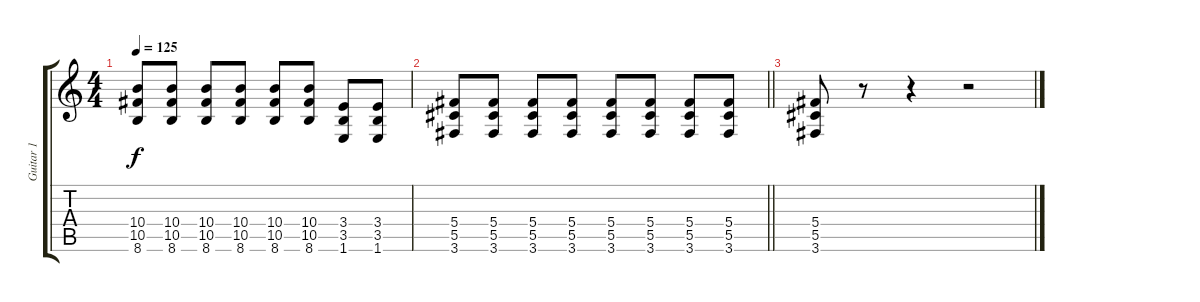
\track ("Guitar 1" "Guitar 1") {instrument overdrivenguitar}
\staff {score tabs}
\tuning (Eb4 Bb3 Gb3 Db3 Ab2 Eb2) {hide}
\ts (4 4)
\tempo 125
\clef g2
\ks c
(10.4 10.5 8.6).8{dy f} (10.4 10.5 8.6).8 (10.4 10.5 8.6).8 (10.4 10.5 8.6).8 (10.4 10.5 8.6).8 (10.4 10.5 8.6).8 (3.4 3.5 1.6).8 (3.4 3.5 1.6).8 |
\barLineRight lightlight
(5.4 5.5 3.6).8 (5.4 5.5 3.6).8 (5.4 5.5 3.6).8 (5.4 5.5 3.6).8 (5.4 5.5 3.6).8 (5.4 5.5 3.6).8 (5.4 5.5 3.6).8 (5.4 5.5 3.6).8 |
(5.4 5.5 3.6).8 r.8 r.4 r.2
